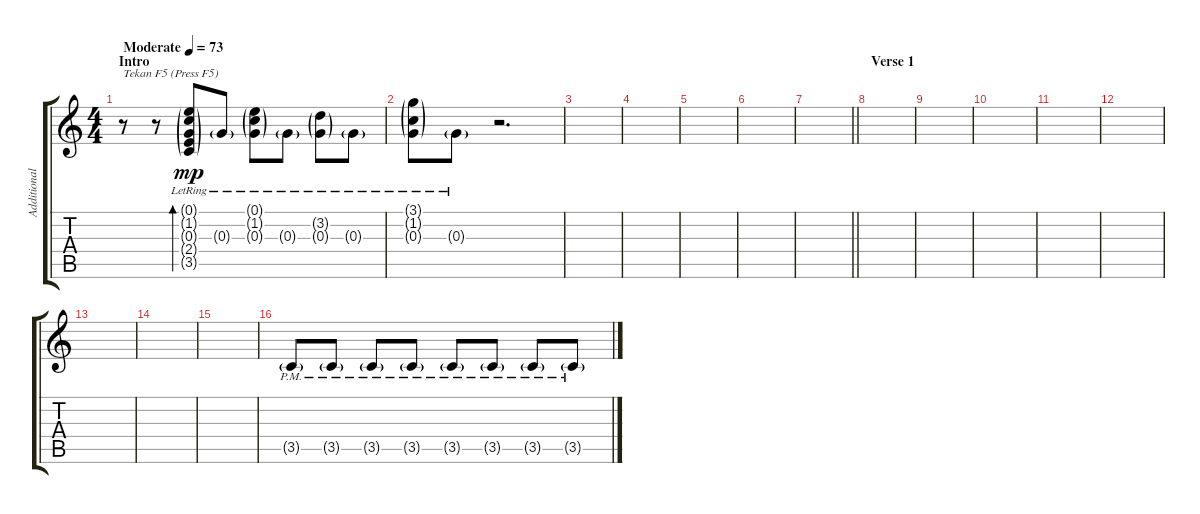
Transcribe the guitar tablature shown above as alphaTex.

\track ("Additional Guitar II" "Additional") {instrument electricguitarjazz}
\staff {score tabs}
\tuning (E4 B3 G3 D3 A2 E2) {hide}
\ts (4 4)
\section ("" "Intro")
\tempo (73 "Moderate")
\clef g2
\ks c
r.8{txt "Tekan F5 (Press F5)" dy mp instrument electricguitarjazz} r.8 (0.1{g lr} 1.2{g lr} 0.3{g lr} 2.4{g lr} 3.5{g lr}).8{bd 240} 0.3{g lr}.8 (0.1{g lr} 1.2{g lr} 0.3{g lr}).8 0.3{g lr}.8 (3.2{g lr} 0.3{g lr}).8 0.3{g lr}.8 |
(3.1{g lr} 1.2{g lr} 0.3{g lr}).8 0.3{g lr}.8 r.2{d} |
|
|
|
|
\barLineRight lightlight
|
\section ("" "Verse 1")
|
|
|
|
|
|
|
|
3.5{g pm}.8{instrument distortionguitar} 3.5{g pm}.8 3.5{g pm}.8 3.5{g pm}.8 3.5{g pm}.8 3.5{g pm}.8 3.5{g pm}.8 3.5{g pm}.8
